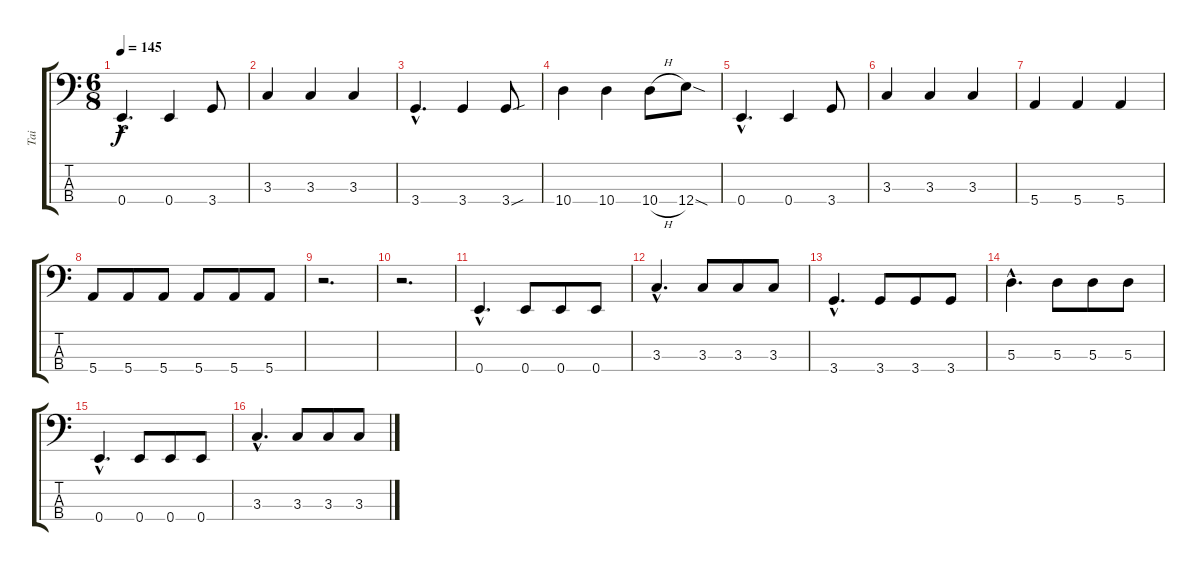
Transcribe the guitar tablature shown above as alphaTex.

\track ("Tai" "Tai") {instrument electricbassfinger}
\staff {score tabs}
\tuning (G2 D2 A1 E1) {hide}
\ts (6 8)
\tempo 145
\clef f4
\ks c
0.4{hac}.4{d dy f instrument overdrivenguitar} 0.4.4 3.4.8 |
3.3.4 3.3.4 3.3.4 |
3.4{hac}.4{d} 3.4.4 3.4{sou}.8 |
10.4.4 10.4.4 10.4{h}.8 12.4{sod}.8 |
0.4{hac}.4{d} 0.4.4 3.4.8 |
3.3.4 3.3.4 3.3.4 |
5.4.4 5.4.4 5.4.4 |
5.4.8 5.4.8 5.4.8 5.4.8 5.4.8 5.4.8 |
r.2{d instrument electricbassfinger} |
r.2{d} |
0.4{hac}.4{d} 0.4.8 0.4.8 0.4.8 |
3.3{hac}.4{d} 3.3.8 3.3.8 3.3.8 |
3.4{hac}.4{d} 3.4.8 3.4.8 3.4.8 |
5.3{hac}.4{d} 5.3.8 5.3.8 5.3.8 |
0.4{hac}.4{d} 0.4.8 0.4.8 0.4.8 |
3.3{hac}.4{d} 3.3.8 3.3.8 3.3.8
